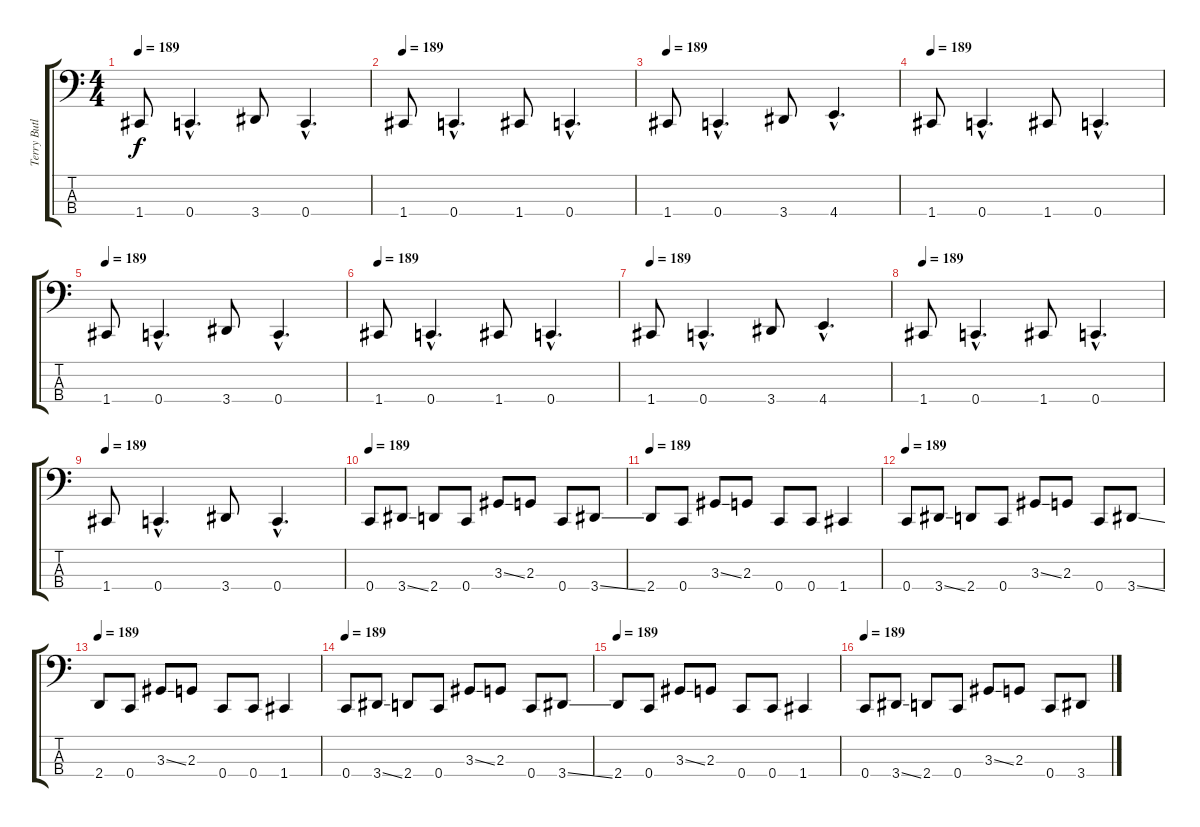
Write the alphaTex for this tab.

\track ("Terry Butler (Bass)" "Terry Butl") {instrument electricbasspick}
\staff {score tabs}
\tuning (Eb2 Bb1 F1 C1) {hide}
\ts (4 4)
\tempo 189
\clef f4
\ks c
1.4.8{dy f} 0.4{hac}.4{d} 3.4.8 0.4{hac}.4{d} |
\tempo 189
1.4.8 0.4{hac}.4{d} 1.4.8 0.4{hac}.4{d} |
\tempo 189
1.4.8 0.4{hac}.4{d} 3.4.8 4.4{hac}.4{d} |
\tempo 189
1.4.8 0.4{hac}.4{d} 1.4.8 0.4{hac}.4{d} |
\tempo 189
1.4.8 0.4{hac}.4{d} 3.4.8 0.4{hac}.4{d} |
\tempo 189
1.4.8 0.4{hac}.4{d} 1.4.8 0.4{hac}.4{d} |
\tempo 189
1.4.8 0.4{hac}.4{d} 3.4.8 4.4{hac}.4{d} |
\tempo 189
1.4.8 0.4{hac}.4{d} 1.4.8 0.4{hac}.4{d} |
\tempo 189
1.4.8 0.4{hac}.4{d} 3.4.8 0.4{hac}.4{d} |
\tempo 189
0.4.8 3.4{ss}.8 2.4.8 0.4.8 3.3{ss}.8 2.3.8 0.4.8 3.4{ss}.8 |
\tempo 189
2.4.8 0.4.8 3.3{ss}.8 2.3.8 0.4.8 0.4.8 1.4.4 |
\tempo 189
0.4.8 3.4{ss}.8 2.4.8 0.4.8 3.3{ss}.8 2.3.8 0.4.8 3.4{ss}.8 |
\tempo 189
2.4.8 0.4.8 3.3{ss}.8 2.3.8 0.4.8 0.4.8 1.4.4 |
\tempo 189
0.4.8 3.4{ss}.8 2.4.8 0.4.8 3.3{ss}.8 2.3.8 0.4.8 3.4{ss}.8 |
\tempo 189
2.4.8 0.4.8 3.3{ss}.8 2.3.8 0.4.8 0.4.8 1.4.4 |
\tempo 189
0.4.8 3.4{ss}.8 2.4.8 0.4.8 3.3{ss}.8 2.3.8 0.4.8 3.4{ss}.8
